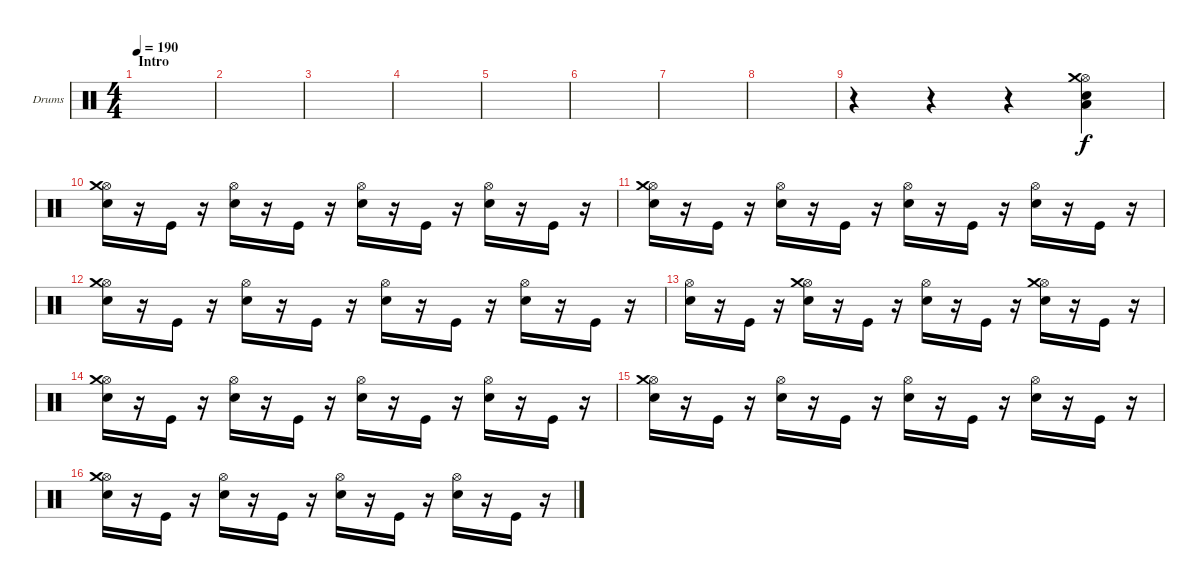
\defaultSystemsLayout 4
\bracketExtendMode groupsimilarinstruments
\firstSystemTrackNameOrientation horizontal
\otherSystemsTrackNameOrientation horizontal
\track ("Drumkit" "Drums") {instrument percussion}
\staff {score}
\articulation defaults
\ts (4 4)
\section ("" "Intro")
\tempo 190
\clef neutral
\ks c
|
|
|
|
|
|
|
|
r.4 r.4 r.4 ("Low Tom (hit)" "Snare (hit) 2" "Hi-Hat (open)" "Crash medium (hit)").4 |
("Hi-Hat (open)" "Snare (hit) 2" "Crash medium (hit)").16 r.16 "Kick (hit)".16 r.16 ("Hi-Hat (open)" "Snare (hit) 2").16 r.16 "Kick (hit)".16 r.16 ("Hi-Hat (open)" "Snare (hit) 2").16 r.16 "Kick (hit)".16 r.16 ("Hi-Hat (open)" "Snare (hit) 2").16 r.16 "Kick (hit)".16 r.16 |
("Hi-Hat (open)" "Snare (hit) 2" "Crash medium (hit)").16 r.16 "Kick (hit)".16 r.16 ("Hi-Hat (open)" "Snare (hit) 2").16 r.16 "Kick (hit)".16 r.16 ("Hi-Hat (open)" "Snare (hit) 2").16 r.16 "Kick (hit)".16 r.16 ("Hi-Hat (open)" "Snare (hit) 2").16 r.16 "Kick (hit)".16 r.16 |
("Hi-Hat (open)" "Snare (hit) 2" "Crash medium (hit)").16 r.16 "Kick (hit)".16 r.16 ("Hi-Hat (open)" "Snare (hit) 2").16 r.16 "Kick (hit)".16 r.16 ("Hi-Hat (open)" "Snare (hit) 2").16 r.16 "Kick (hit)".16 r.16 ("Hi-Hat (open)" "Snare (hit) 2").16 r.16 "Kick (hit)".16 r.16 |
("Hi-Hat (open)" "Snare (hit) 2").16 r.16 "Kick (hit)".16 r.16 ("Hi-Hat (open)" "Snare (hit) 2" "Crash medium (hit)").16 r.16 "Kick (hit)".16 r.16 ("Hi-Hat (open)" "Snare (hit) 2").16 r.16 "Kick (hit)".16 r.16 ("Hi-Hat (open)" "Snare (hit) 2" "Crash medium (hit)").16 r.16 "Kick (hit)".16 r.16 |
("Hi-Hat (open)" "Snare (hit) 2" "Crash medium (hit)").16 r.16 "Kick (hit)".16 r.16 ("Hi-Hat (open)" "Snare (hit) 2").16 r.16 "Kick (hit)".16 r.16 ("Hi-Hat (open)" "Snare (hit) 2").16 r.16 "Kick (hit)".16 r.16 ("Hi-Hat (open)" "Snare (hit) 2").16 r.16 "Kick (hit)".16 r.16 |
("Hi-Hat (open)" "Snare (hit) 2" "Crash medium (hit)").16 r.16 "Kick (hit)".16 r.16 ("Hi-Hat (open)" "Snare (hit) 2").16 r.16 "Kick (hit)".16 r.16 ("Hi-Hat (open)" "Snare (hit) 2").16 r.16 "Kick (hit)".16 r.16 ("Hi-Hat (open)" "Snare (hit) 2").16 r.16 "Kick (hit)".16 r.16 |
("Hi-Hat (open)" "Snare (hit) 2" "Crash medium (hit)").16 r.16 "Kick (hit)".16 r.16 ("Hi-Hat (open)" "Snare (hit) 2").16 r.16 "Kick (hit)".16 r.16 ("Hi-Hat (open)" "Snare (hit) 2").16 r.16 "Kick (hit)".16 r.16 ("Hi-Hat (open)" "Snare (hit) 2").16 r.16 "Kick (hit)".16 r.16
